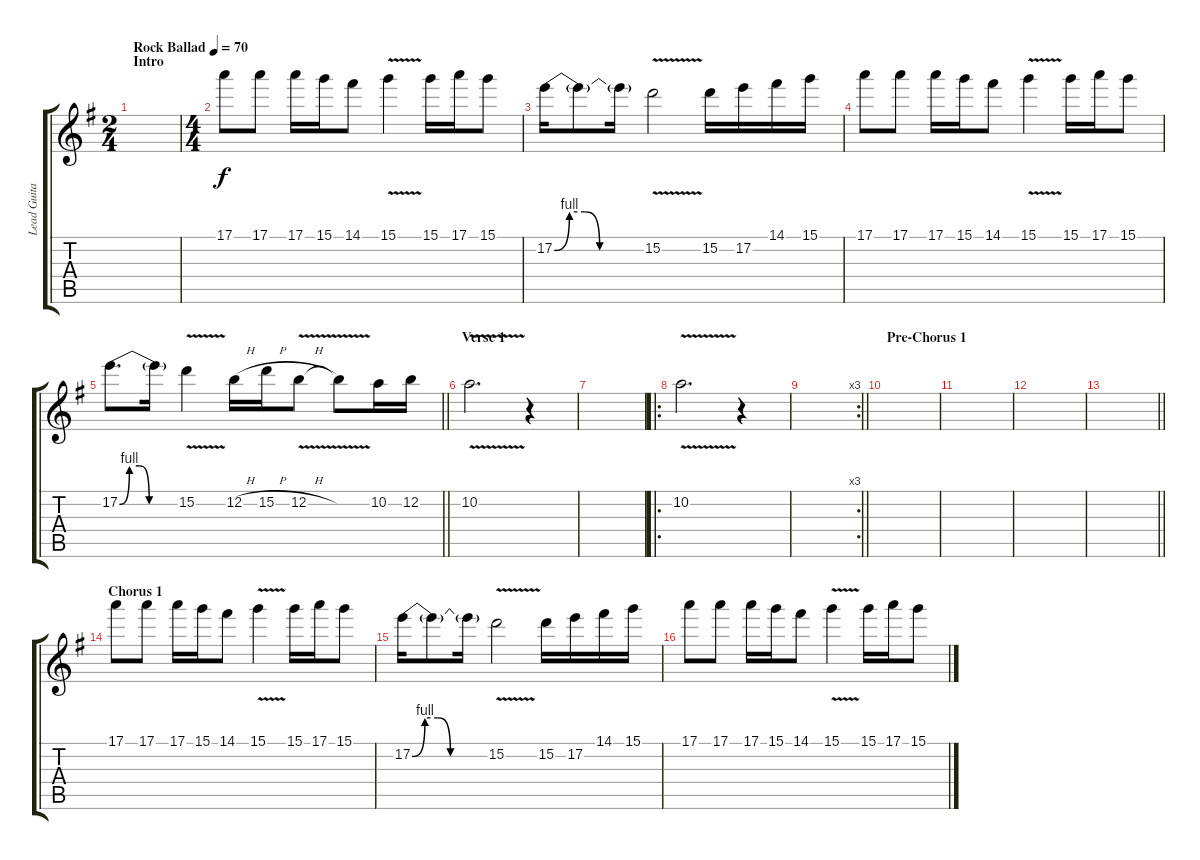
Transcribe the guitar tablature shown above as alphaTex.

\track ("Lead Guitar: Drew Abbott" "Lead Guita") {instrument distortionguitar}
\staff {score tabs}
\tuning (E4 B3 G3 D3 A2 E2) {hide}
\ts (2 4)
\section ("" "Intro")
\tempo (70 "Rock Ballad")
\clef g2
\ks g
|
\ts (4 4)
17.1.8 17.1.8 17.1.16 15.1.16 14.1.8 15.1{v}.4 15.1.16 17.1.16 15.1.8 |
17.2{be (custom 0 0 10 4 20 4 30 0 60 0)}.16 17.2{t}.8 17.2{t}.16 15.2{v}.2 15.2.16 17.2.16 14.1.16 15.1.16 |
17.1.8 17.1.8 17.1.16 15.1.16 14.1.8 15.1{v}.4 15.1.16 17.1.16 15.1.8 |
\barLineRight lightlight
17.2{be (custom 0 0 10 4 20 4 30 0 60 0)}.8{d} 17.2{t}.16 15.2{v}.4 12.2{h}.16 15.2{h}.16 12.2{v h}.8 12.2{v t}.8 10.2.16 12.2.16 |
\section ("" "Verse 1")
10.2{v}.2{d} r.4 |
|
\ro
10.2{v}.2{d} r.4 |
\rc 3
\barLineRight lightlight
|
\section ("" "Pre-Chorus 1")
|
|
|
\barLineRight lightlight
|
\section ("" "Chorus 1")
17.1.8 17.1.8 17.1.16 15.1.16 14.1.8 15.1{v}.4 15.1.16 17.1.16 15.1.8 |
17.2{be (custom 0 0 10 4 20 4 30 0 60 0)}.16 17.2{t}.8 17.2{t}.16 15.2{v}.2 15.2.16 17.2.16 14.1.16 15.1.16 |
17.1.8 17.1.8 17.1.16 15.1.16 14.1.8 15.1{v}.4 15.1.16 17.1.16 15.1.8
